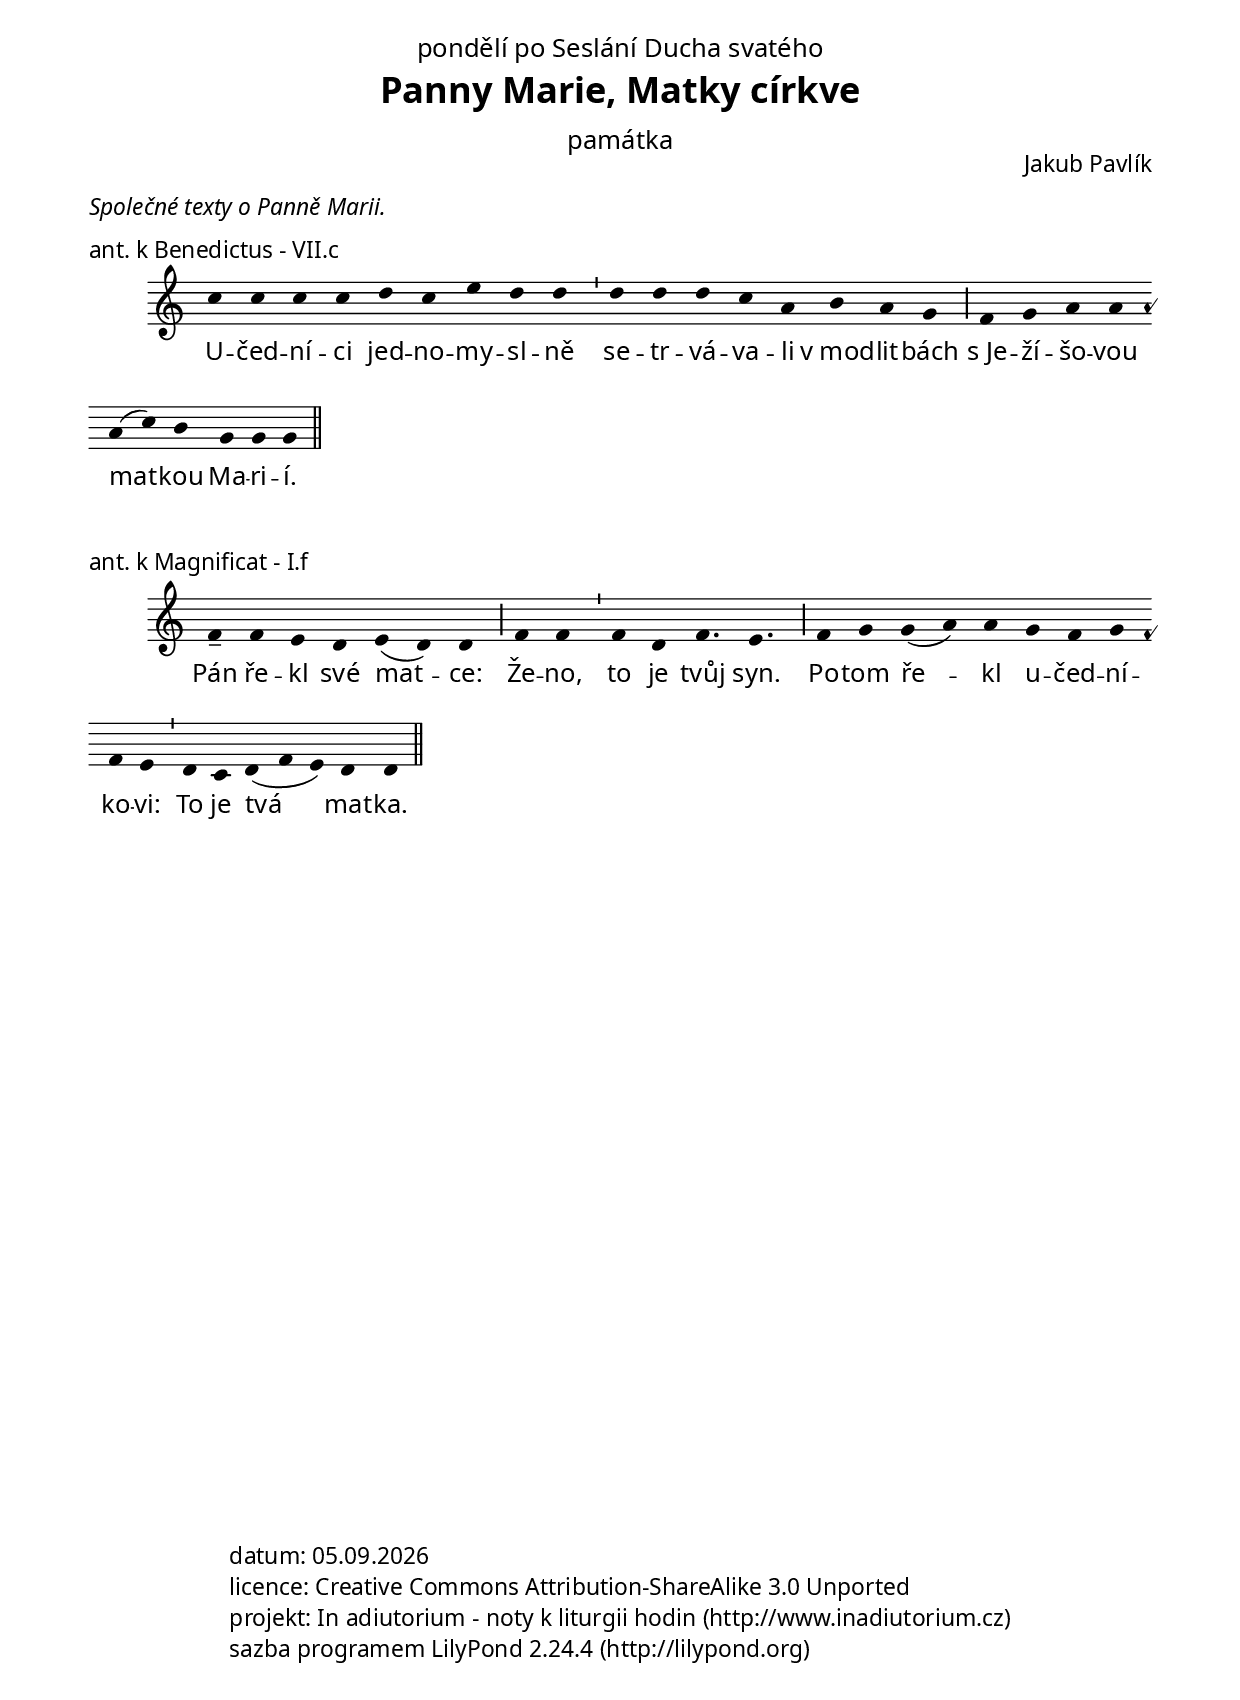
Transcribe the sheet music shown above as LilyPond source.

\version "2.15.37"

\include "../spolecne.ly"

\header {
  title = \markup\titleSvatek
            "Panny Marie, Matky církve"
            památka
            "pondělí po Seslání Ducha svatého"
  composer = "Jakub Pavlík"
}

% http://www.liturgie.cz/ke-stazeni/dodatky-k-misalu-a-breviari/a/pamatka-panny-marie-matky-cirkve

\markup\communia #'(#:maria)

\score {
  \relative c'' {
    \choralniRezim
    c4 c c c d c e d d \barMin
    d d d c a b a g \barMaior
    f g a a a( c) b g g g \barFinalis
  }
  \addlyrics {
    U -- čed -- ní -- ci jed -- no -- my -- sl -- ně
    se -- tr -- vá -- va -- li v_mod -- lit -- bách
    s_Je -- ží -- šo -- vou mat -- kou Ma -- ri -- í.
  }
  \header {
    quid = "ant. k Benedictus"
    modus = "VII"
    differentia = "c"
    psalmus = ""
    fial = "antifony/velikonoce_tyden7.ly#pa-amag?konec&-aleluja"
    id = "aben"
    piece = \markup\sestavTitulekBezZalmu
  }
}

\score {
  \relative c' {
    \choralniRezim
    f4-- f e d e( d) d \barMaior
    f f \barMin f d f4. e \barMaior
    f4 g g( a) a g f g f e \barMin
    d c d( f e) d d \barFinalis
  }
  \addlyrics {
    Pán ře -- kl své mat -- ce:
    Že -- no, to je tvůj syn.
    Po -- tom ře -- kl u -- čed -- ní -- ko -- vi:
    To je tvá mat -- ka.
  }
  \header {
    quid = "ant. k Magnificat"
    modus = "I"
    differentia = "f"
    psalmus = ""
    fial = "commune/commune_maria.ly#nona?-aleluja"
    id = "amag"
    piece = \markup {\sestavTitulekBezZalmu}
  }
}
